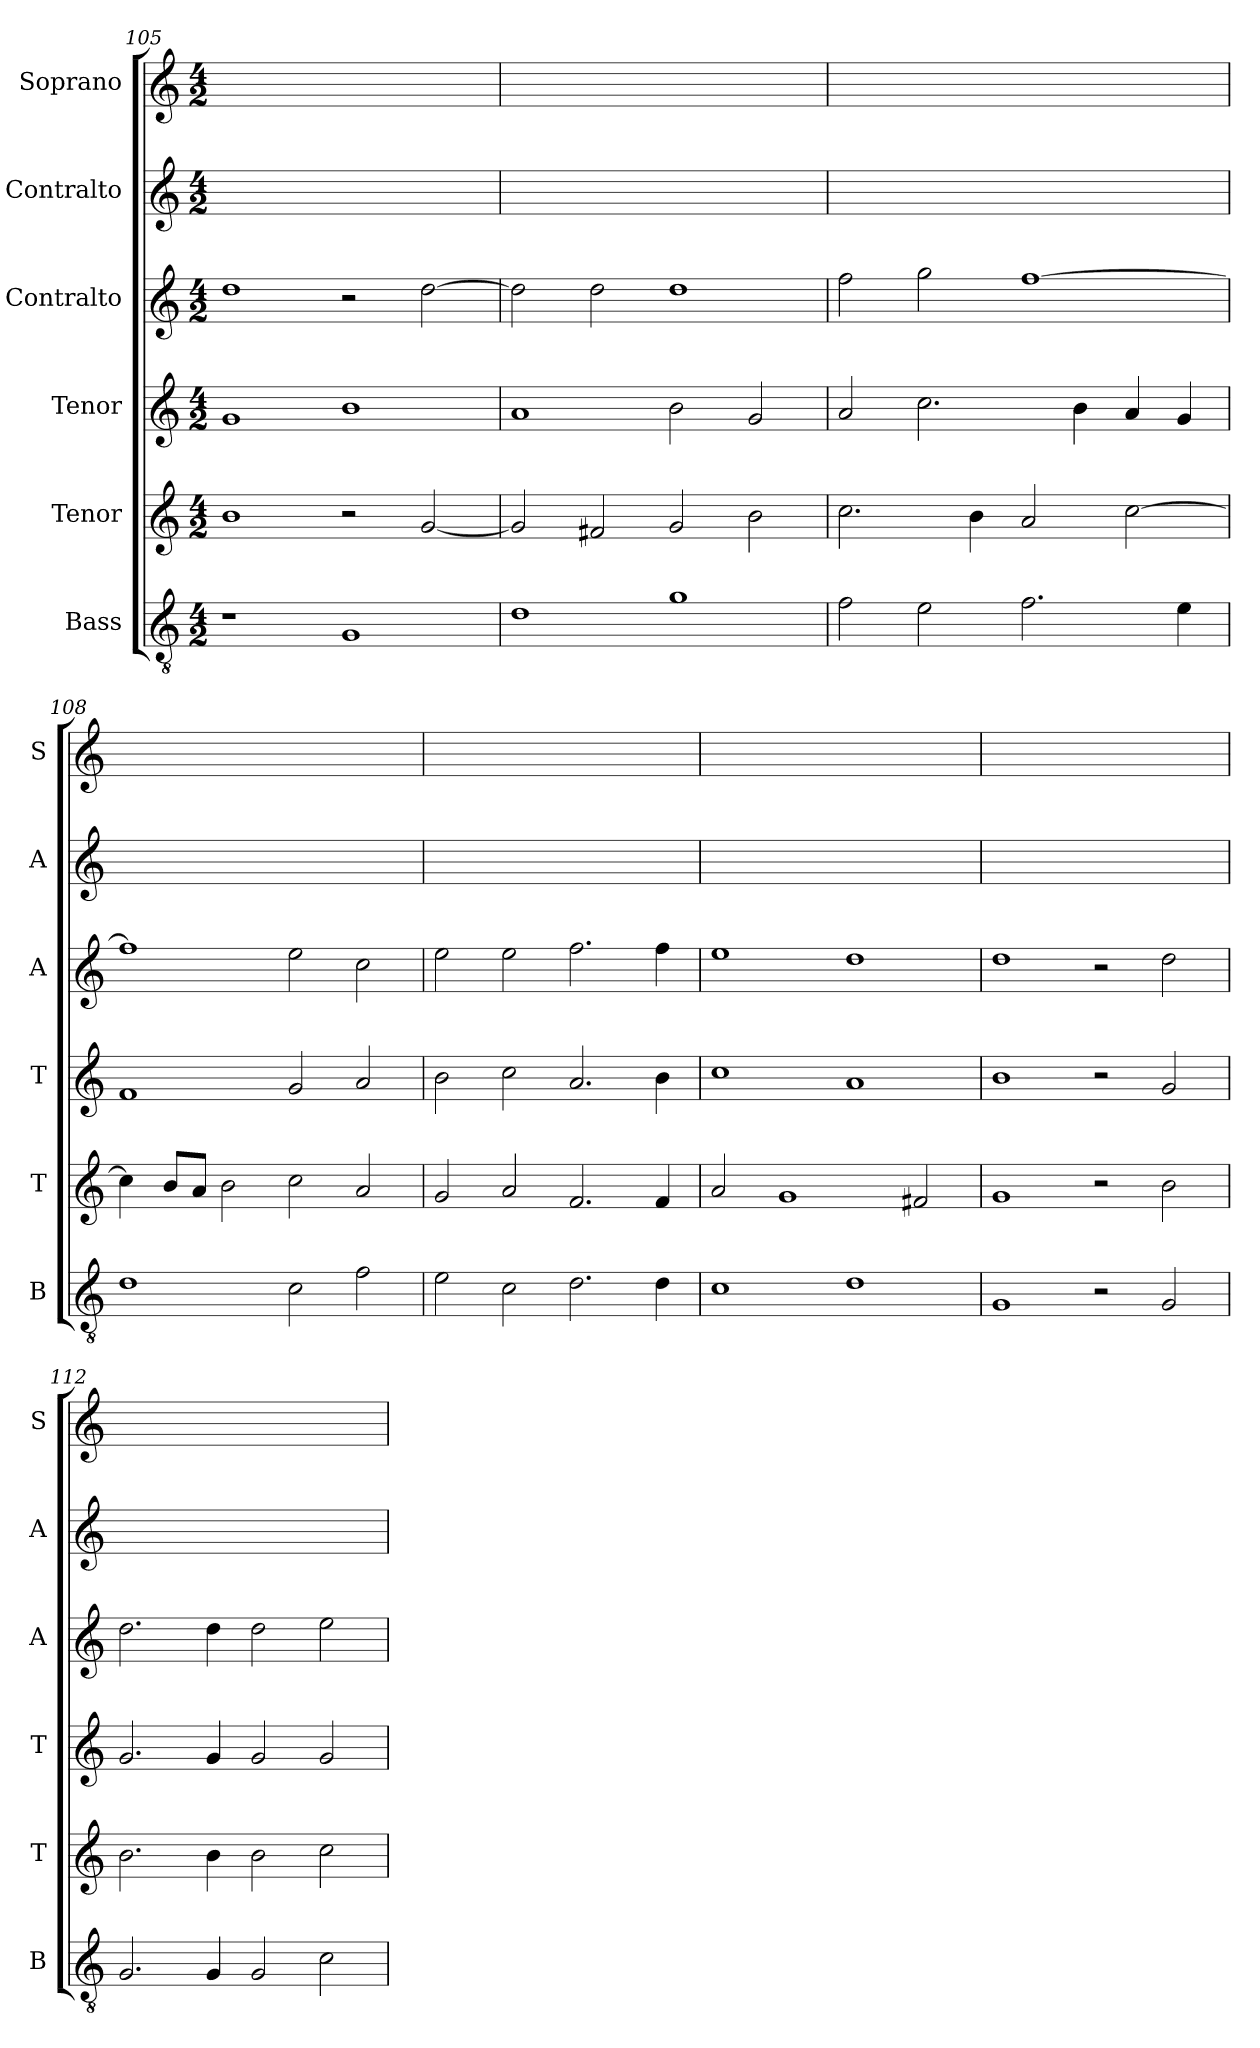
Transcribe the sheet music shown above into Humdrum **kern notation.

**kern	**kern	**kern	**kern	**kern	**kern
*part6	*part5	*part4	*part3	*part2	*part1
*staff6	*staff5	*staff4	*staff3	*staff2	*staff1
*I"Bass	*I"Tenor	*I"Tenor	*I"Contralto	*I"Contralto	*I"Soprano
*I'B	*I'T	*I'T	*I'A	*I'A	*I'S
*clefGv2	*clefG2	*clefG2	*clefG2	*clefG2	*clefG2
*k[]	*k[]	*k[]	*k[]	*k[]	*k[]
*G:mix	*G:mix	*G:mix	*G:mix	*G:mix	*G:mix
*M4/2	*M4/2	*M4/2	*M4/2	*M4/2	*M4/2
=105	=105	=105	=105	=105	=105
1r	1b	1g	1dd	0ryy	0ryy
1G	2r	1b	2r	.	.
.	[2g	.	[2dd	.	.
=106	=106	=106	=106	=106	=106
1d	2g]	1a	2dd]	0ryy	0ryy
.	2f#X	.	2dd	.	.
1g	2g	2b	1dd	.	.
.	2b	2g	.	.	.
=107	=107	=107	=107	=107	=107
2f	2.cc	2a	2ff	0ryy	0ryy
2e	.	2.cc	2gg	.	.
.	4b	.	.	.	.
2.f	2a	.	[1ff	.	.
.	.	4b	.	.	.
.	[2cc	4a	.	.	.
4e	.	4g	.	.	.
=108	=108	=108	=108	=108	=108
1d	4cc]	1f	1ff]	0ryy	0ryy
.	8b/L	.	.	.	.
.	8a/J	.	.	.	.
.	2b	.	.	.	.
2c	2cc	2g	2ee	.	.
2f	2a	2a	2cc	.	.
=109	=109	=109	=109	=109	=109
2e	2g	2b	2ee	0ryy	0ryy
2c	2a	2cc	2ee	.	.
2.d	2.f	2.a	2.ff	.	.
4d	4f	4b	4ff	.	.
=110	=110	=110	=110	=110	=110
1c	2a	1cc	1ee	0ryy	0ryy
.	1g	.	.	.	.
1d	.	1a	1dd	.	.
.	2f#X	.	.	.	.
=111	=111	=111	=111	=111	=111
1G	1g	1b	1dd	0ryy	0ryy
2r	2r	2r	2r	.	.
2G	2b	2g	2dd	.	.
=112	=112	=112	=112	=112	=112
2.G	2.b	2.g	2.dd	0ryy	0ryy
4G	4b	4g	4dd	.	.
2G	2b	2g	2dd	.	.
2c	2cc	2g	2ee	.	.
=	=	=	=	=	=
*-	*-	*-	*-	*-	*-
